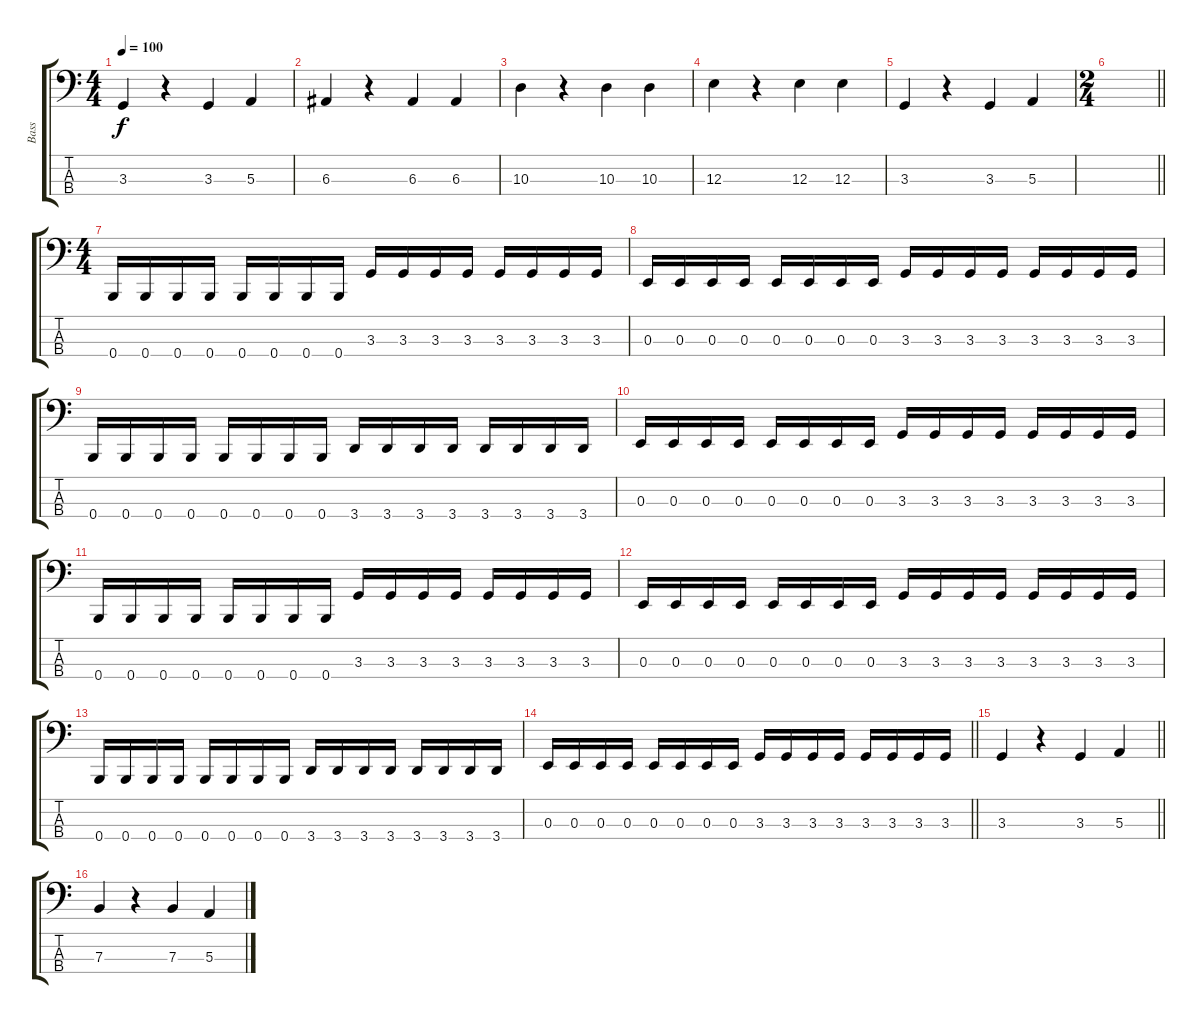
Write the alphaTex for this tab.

\track ("Bass" "Bass") {instrument electricbasspick}
\staff {score tabs}
\tuning (D2 A1 E1 B0) {hide}
\ts (4 4)
\tempo 100
\clef f4
\ks c
3.3.4{dy f} r.4 3.3.4 5.3.4 |
6.3.4 r.4 6.3.4 6.3.4 |
10.3.4 r.4 10.3.4 10.3.4 |
12.3.4 r.4 12.3.4 12.3.4 |
3.3.4 r.4 3.3.4 5.3.4 |
\ts (2 4)
\barLineRight lightlight
|
\ts (4 4)
0.4.16 0.4.16 0.4.16 0.4.16 0.4.16 0.4.16 0.4.16 0.4.16 3.3.16 3.3.16 3.3.16 3.3.16 3.3.16 3.3.16 3.3.16 3.3.16 |
0.3.16 0.3.16 0.3.16 0.3.16 0.3.16 0.3.16 0.3.16 0.3.16 3.3.16 3.3.16 3.3.16 3.3.16 3.3.16 3.3.16 3.3.16 3.3.16 |
0.4.16 0.4.16 0.4.16 0.4.16 0.4.16 0.4.16 0.4.16 0.4.16 3.4.16 3.4.16 3.4.16 3.4.16 3.4.16 3.4.16 3.4.16 3.4.16 |
0.3.16 0.3.16 0.3.16 0.3.16 0.3.16 0.3.16 0.3.16 0.3.16 3.3.16 3.3.16 3.3.16 3.3.16 3.3.16 3.3.16 3.3.16 3.3.16 |
0.4.16 0.4.16 0.4.16 0.4.16 0.4.16 0.4.16 0.4.16 0.4.16 3.3.16 3.3.16 3.3.16 3.3.16 3.3.16 3.3.16 3.3.16 3.3.16 |
0.3.16 0.3.16 0.3.16 0.3.16 0.3.16 0.3.16 0.3.16 0.3.16 3.3.16 3.3.16 3.3.16 3.3.16 3.3.16 3.3.16 3.3.16 3.3.16 |
0.4.16 0.4.16 0.4.16 0.4.16 0.4.16 0.4.16 0.4.16 0.4.16 3.4.16 3.4.16 3.4.16 3.4.16 3.4.16 3.4.16 3.4.16 3.4.16 |
\barLineRight lightlight
0.3.16 0.3.16 0.3.16 0.3.16 0.3.16 0.3.16 0.3.16 0.3.16 3.3.16 3.3.16 3.3.16 3.3.16 3.3.16 3.3.16 3.3.16 3.3.16 |
\barLineRight lightlight
3.3.4 r.4 3.3.4 5.3.4 |
7.3.4 r.4 7.3.4 5.3.4
